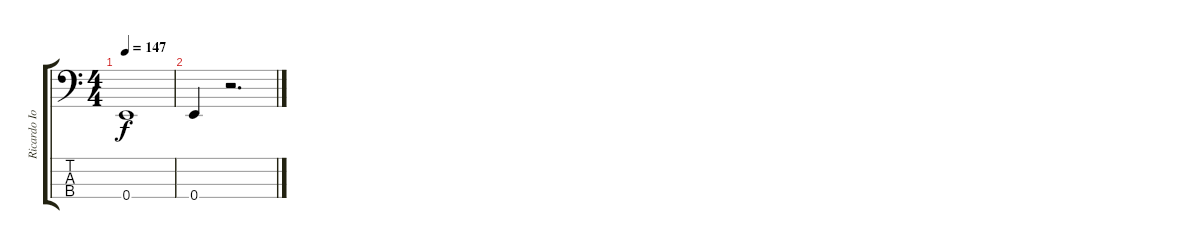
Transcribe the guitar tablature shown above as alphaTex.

\track ("Ricardo Iorio (bajo)" "Ricardo Io") {instrument electricbassfinger}
\staff {score tabs}
\tuning (G2 D2 A1 E1) {hide}
\ts (4 4)
\tempo 147
\clef f4
\ks c
0.4{t}.1{dy f} |
0.4.4 r.2{d}
